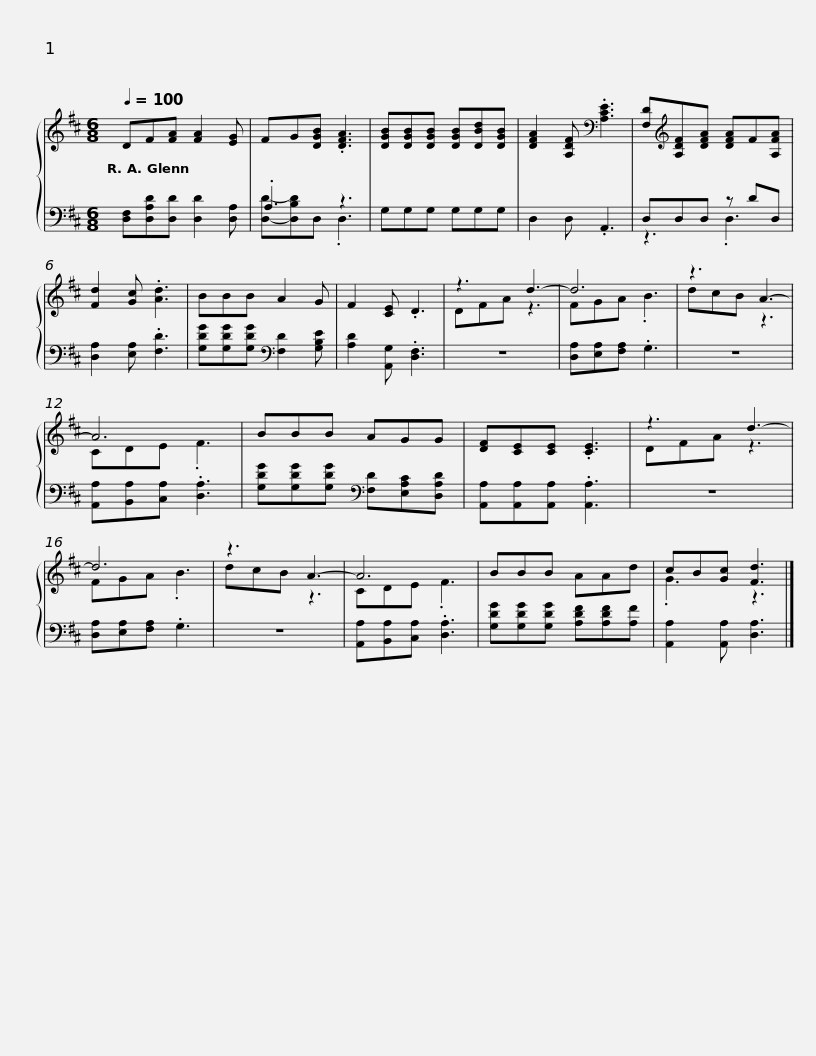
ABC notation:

X:1
%%score { ( 1 4 ) | ( 2 3 ) }
L:1/8
Q:1/4=100
M:6/8
I:linebreak $
K:D
V:1 treble
V:4 treble
V:2 bass
V:3 bass
V:1
 DF[FA] [FA]2 [EG] | FG[DGB] .[DFA]3 | [DGB][DGB][DGB] [DGB][DBd][DGB] | [DFA]2 [A,DF][K:bass] .[A,CE]3 | [F,D][K:treble][A,DF][DFA] [DFA]F[A,FA] | %5
 [Fd]2 [Gc] .[Ad]3 |$ BBB A2 G | F2 [CE] .D3 | z3 d3- | d6 | %10
 z3 A3- | A6 | BBB AGG |$ [DF][CE][CE] .[CE]3 | z3 d3- | %15
 d6 | z3 A3- | A6 | BBB AAd | cB[Gc] [Fd]3 |] %20
V:2
 [D,F,][D,A,D][D,D] [D,D]2 [D,A,] | .A,3 z3 | G,G,G, G,G,G, | D,2 D, .A,,3 | D,D,D, z DD, | %5
 [D,A,]2 [E,A,] .[F,D]3 |$ [G,DG][G,DG][G,DG][K:bass] [F,D]2 [G,B,E] | [A,D]2 [A,,G,] .[D,F,]3 | z6 | [D,A,][E,A,][F,A,] .G,3 | %10
 z6 | [A,,A,][B,,A,][C,A,] .[D,A,]3 | [G,DG][G,DG][G,DG][K:bass] [F,D][E,A,C][D,A,D] |$ [A,,A,][A,,A,][A,,A,] .[A,,A,]3 | z6 | %15
 [D,A,][E,A,][F,A,] .G,3 | z6 | [A,,A,][B,,A,][C,A,] .[D,A,]3 | [G,DG][G,DG][G,DG] [A,DF][A,DF][A,F] | [A,,A,]2 [A,,A,] [D,A,]3 |] %20
V:3
 x6 | [D,D]-[D,B,D]D, .D,3 | x6 | x6 | z3 .D,3 | %5
 x6 |$ x3[K:bass] x3 | x6 | x6 | x6 | %10
 x6 | x6 | x3[K:bass] x3 |$ x6 | x6 | %15
 x6 | x6 | x6 | x6 | x6 |] %20
V:4
 x6 | x6 | x6 | x3[K:bass] x3 | x[K:treble] x5 | %5
 x6 |$ x6 | x6 | DFA z3 | FGA .B3 | %10
 dcB z3 | CDE .F3 | x6 |$ x6 | DFA z3 | %15
 FGA .B3 | dcB z3 | CDE .F3 | x6 | .G3 z3 |] %20
